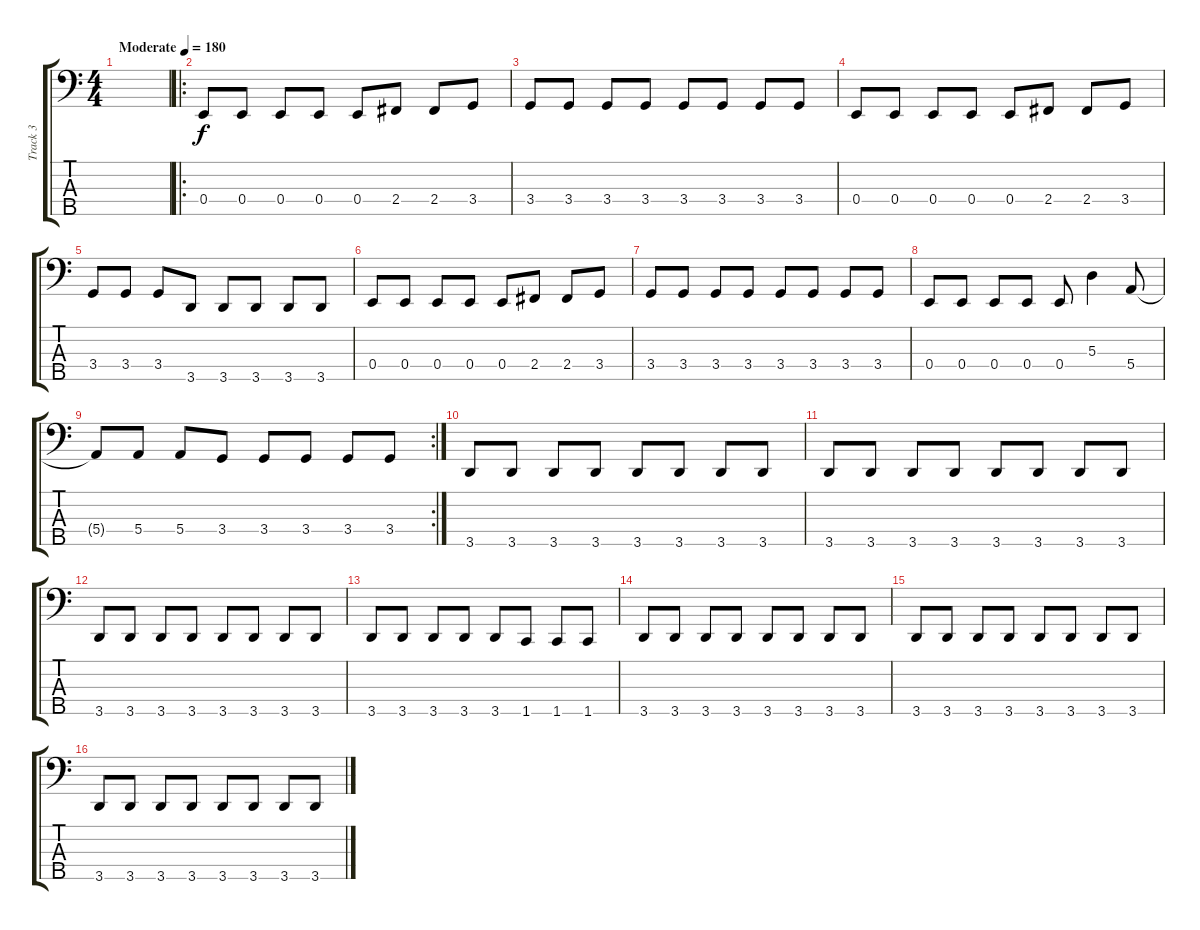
\track ("Track 3" "Track 3") {instrument electricbassfinger}
\staff {score tabs}
\tuning (G2 D2 A1 E1 B0) {hide}
\ts (4 4)
\tempo (180 "Moderate")
\clef f4
\ks c
|
\ro
0.4.8 0.4.8 0.4.8 0.4.8 0.4.8 2.4.8 2.4.8 3.4.8 |
3.4.8 3.4.8 3.4.8 3.4.8 3.4.8 3.4.8 3.4.8 3.4.8 |
0.4.8 0.4.8 0.4.8 0.4.8 0.4.8 2.4.8 2.4.8 3.4.8 |
3.4.8 3.4.8 3.4.8 3.5.8 3.5.8 3.5.8 3.5.8 3.5.8 |
0.4.8 0.4.8 0.4.8 0.4.8 0.4.8 2.4.8 2.4.8 3.4.8 |
3.4.8 3.4.8 3.4.8 3.4.8 3.4.8 3.4.8 3.4.8 3.4.8 |
0.4.8 0.4.8 0.4.8 0.4.8 0.4.8 5.3.4 5.4.8 |
\rc 2
5.4{t}.8 5.4.8 5.4.8 3.4.8 3.4.8 3.4.8 3.4.8 3.4.8 |
3.5.8 3.5.8 3.5.8 3.5.8 3.5.8 3.5.8 3.5.8 3.5.8 |
3.5.8 3.5.8 3.5.8 3.5.8 3.5.8 3.5.8 3.5.8 3.5.8 |
3.5.8 3.5.8 3.5.8 3.5.8 3.5.8 3.5.8 3.5.8 3.5.8 |
3.5.8 3.5.8 3.5.8 3.5.8 3.5.8 1.5.8 1.5.8 1.5.8 |
3.5.8 3.5.8 3.5.8 3.5.8 3.5.8 3.5.8 3.5.8 3.5.8 |
3.5.8 3.5.8 3.5.8 3.5.8 3.5.8 3.5.8 3.5.8 3.5.8 |
3.5.8 3.5.8 3.5.8 3.5.8 3.5.8 3.5.8 3.5.8 3.5.8
